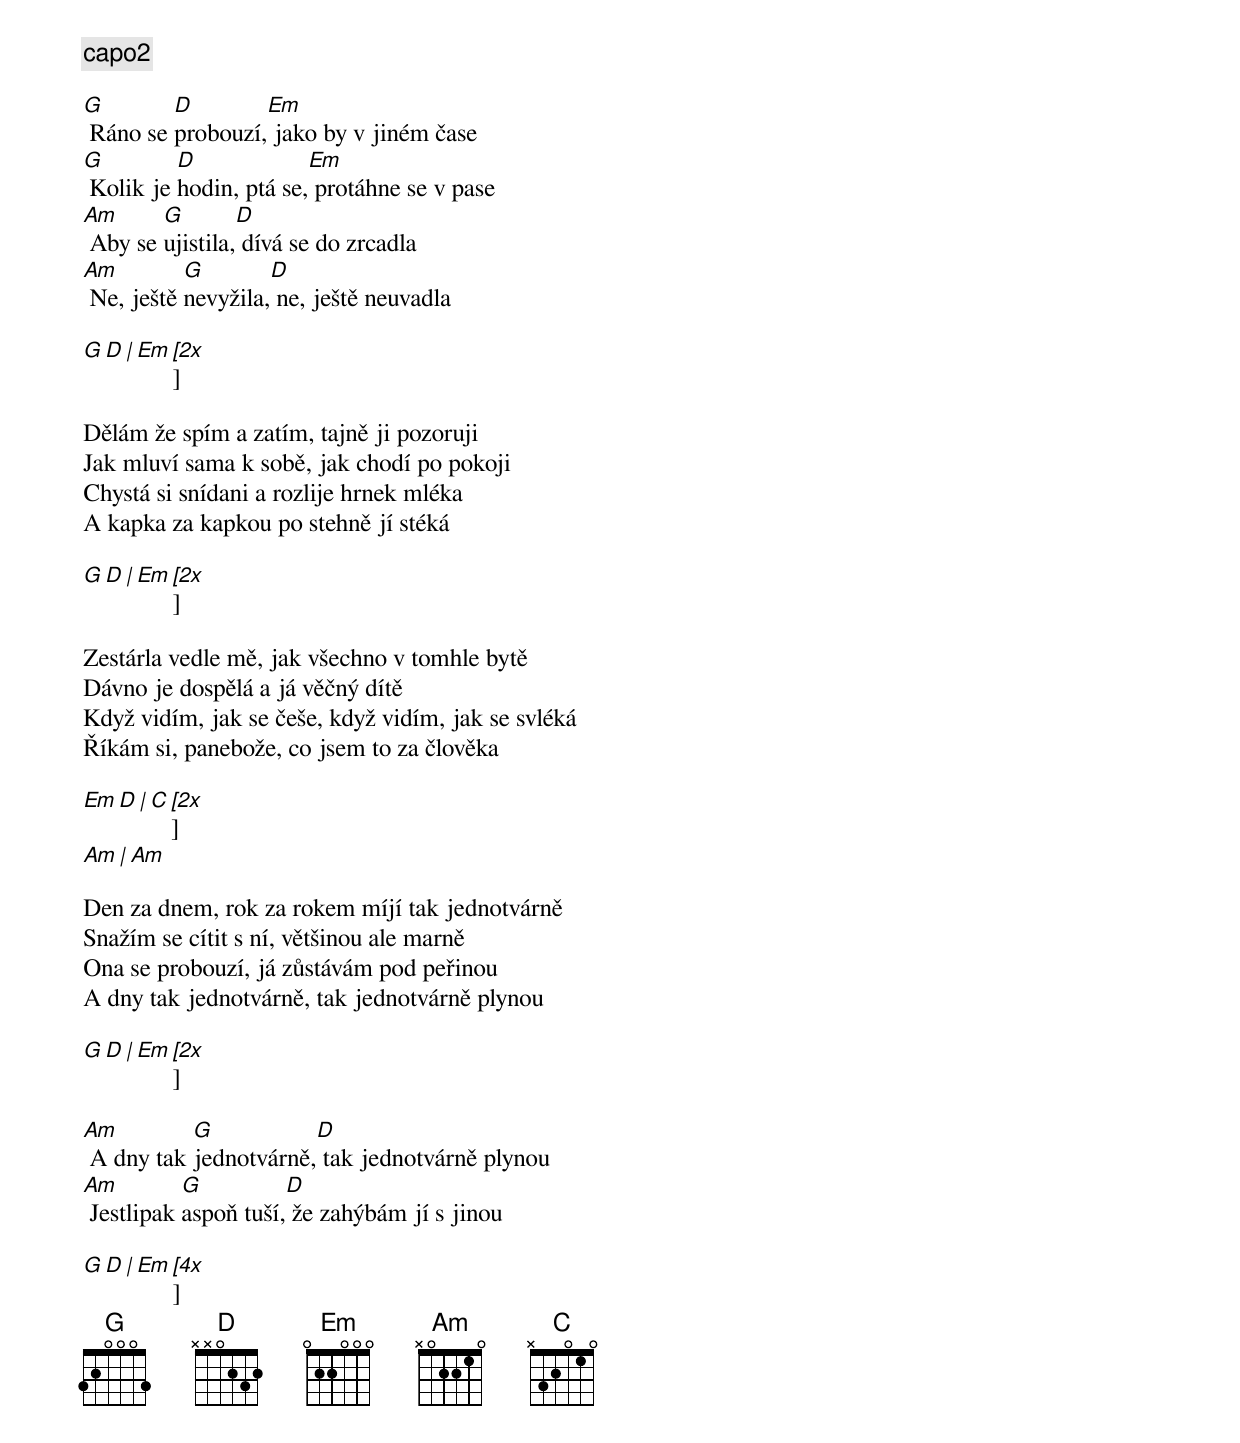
[capo2]

G        D        Em
 Ráno se probouzí, jako by v jiném čase
G         D             Em
 Kolik je hodin, ptá se, protáhne se v pase
Am      G        D
 Aby se ujistila, dívá se do zrcadla
Am         G        D
 Ne, ještě nevyžila, ne, ještě neuvadla

G D | Em [2x]

Dělám že spím a zatím, tajně ji pozoruji
Jak mluví sama k sobě, jak chodí po pokoji
Chystá si snídani a rozlije hrnek mléka
A kapka za kapkou po stehně jí stéká

G D | Em [2x]

Zestárla vedle mě, jak všechno v tomhle bytě
Dávno je dospělá a já věčný dítě
Když vidím, jak se češe, když vidím, jak se svléká
Říkám si, panebože, co jsem to za člověka

Em D | C [2x]
Am | Am

Den za dnem, rok za rokem míjí tak jednotvárně
Snažím se cítit s ní, většinou ale marně
Ona se probouzí, já zůstávám pod peřinou
A dny tak jednotvárně, tak jednotvárně plynou

G D | Em [2x]

Am         G           D
 A dny tak jednotvárně, tak jednotvárně plynou
Am         G          D
 Jestlipak aspoň tuší, že zahýbám jí s jinou

G D | Em [4x]
